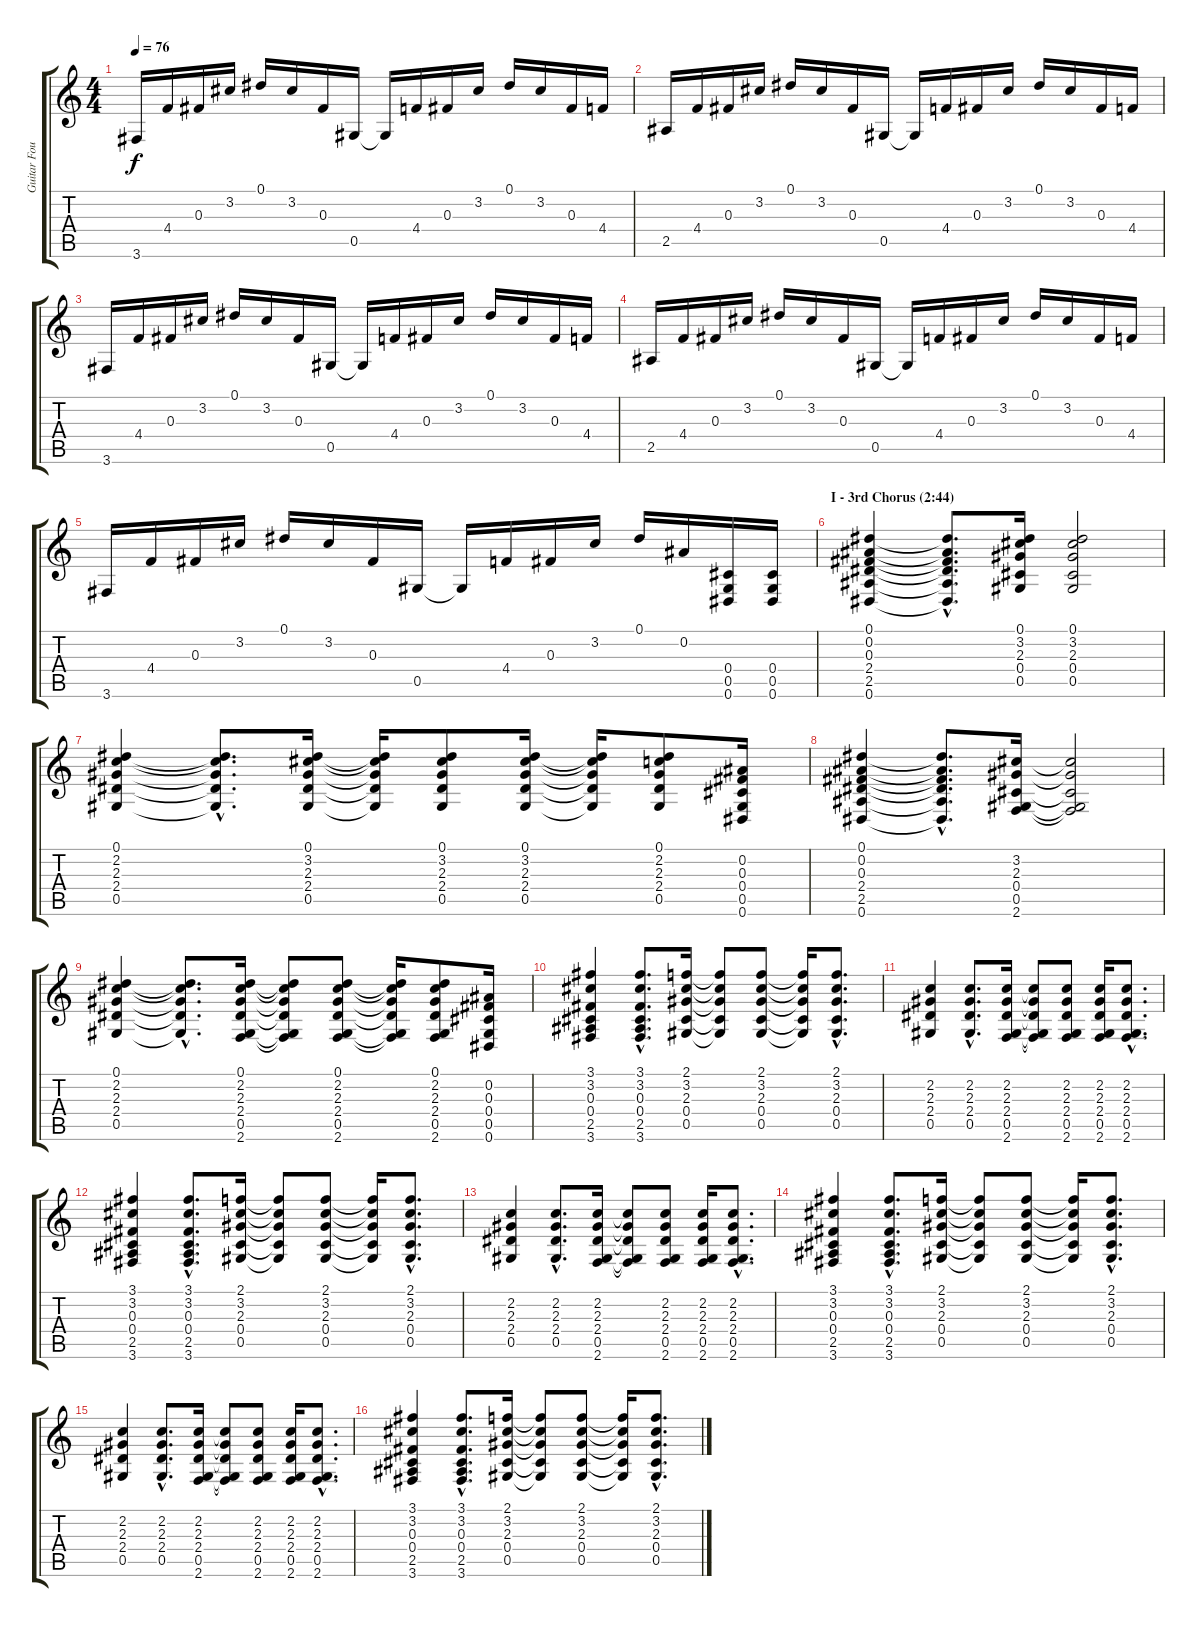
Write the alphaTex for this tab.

\track ("Guitar Four" "Guitar Fou") {instrument electricguitarclean}
\staff {score tabs}
\tuning (Eb4 Bb3 Gb3 Db3 Ab2 Eb2) {hide}
\ts (4 4)
\tempo 76
\clef g2
\ks c
3.6.16{dy f} 4.4.16 0.3.16 3.2.16 0.1.16 3.2.16 0.3.16 0.5.16 0.5{t}.16 4.4.16 0.3.16 3.2.16 0.1.16 3.2.16 0.3.16 4.4.16 |
2.5.16 4.4.16 0.3.16 3.2.16 0.1.16 3.2.16 0.3.16 0.5.16 0.5{t}.16 4.4.16 0.3.16 3.2.16 0.1.16 3.2.16 0.3.16 4.4.16 |
3.6.16 4.4.16 0.3.16 3.2.16 0.1.16 3.2.16 0.3.16 0.5.16 0.5{t}.16 4.4.16 0.3.16 3.2.16 0.1.16 3.2.16 0.3.16 4.4.16 |
2.5.16 4.4.16 0.3.16 3.2.16 0.1.16 3.2.16 0.3.16 0.5.16 0.5{t}.16 4.4.16 0.3.16 3.2.16 0.1.16 3.2.16 0.3.16 4.4.16 |
3.6.16 4.4.16 0.3.16 3.2.16 0.1.16 3.2.16 0.3.16 0.5.16 0.5{t}.16 4.4.16 0.3.16 3.2.16 0.1.16 0.2.16 (0.4 0.5 0.6).16 (0.4 0.5 0.6).16 |
\section ("" "I - 3rd Chorus (2:44)")
(0.1 0.2 0.3 2.4 2.5 0.6).4 (0.1{hac t} 0.2{hac t} 0.3{hac t} 2.4{hac t} 2.5{hac t} 0.6{hac t}).8{d} (0.1 3.2 2.3 0.4 0.5).16 (0.1 3.2 2.3 0.4 0.5).2 |
(0.1 2.2 2.3 2.4 0.5).4 (0.1{hac t} 2.2{hac t} 2.3{hac t} 2.4{hac t} 0.5{hac t}).8{d} (0.1 3.2 2.3 2.4 0.5).16 (0.1{t} 3.2{t} 2.3{t} 2.4{t} 0.5{t}).16 (0.1 3.2 2.3 2.4 0.5).8 (0.1 3.2 2.3 2.4 0.5).16 (0.1{t} 3.2{t} 2.3{t} 2.4{t} 0.5{t}).16 (0.1 2.2 2.3 2.4 0.5).8 (0.2 0.3 0.4 0.5 0.6).16 |
(0.1 0.2 0.3 2.4 2.5 0.6).4 (0.1{hac t} 0.2{hac t} 0.3{hac t} 2.4{hac t} 2.5{hac t} 0.6{hac t}).8{d} (3.2 2.3 0.4 0.5 2.6).16 (3.2{t} 2.3{t} 0.4{t} 0.5{t} 2.6{t}).2 |
(0.1 2.2 2.3 2.4 0.5).4 (0.1{hac t} 2.2{hac t} 2.3{hac t} 2.4{hac t} 0.5{hac t}).8{d} (0.1 2.2 2.3 2.4 0.5 2.6).16 (0.1{t} 2.2{t} 2.3{t} 2.4{t} 0.5{t} 2.6{t}).8 (0.1 2.2 2.3 2.4 0.5 2.6).8 (0.1{t} 2.2{t} 2.3{t} 2.4{t} 0.5{t} 2.6{t}).16 (0.1 2.2 2.3 2.4 0.5 2.6).8 (0.2 0.3 0.4 0.5 0.6).16 |
(3.1 3.2 0.3 0.4 2.5 3.6).4 (3.1{hac} 3.2{hac} 0.3{hac} 0.4{hac} 2.5{hac} 3.6{hac}).8{d} (2.1 3.2 2.3 0.4 0.5).16 (2.1{t} 3.2{t} 2.3{t} 0.4{t} 0.5{t}).8 (2.1 3.2 2.3 0.4 0.5).8 (2.1{t} 3.2{t} 2.3{t} 0.4{t} 0.5{t}).16 (2.1{hac} 3.2{hac} 2.3{hac} 0.4{hac} 0.5{hac}).8{d} |
(2.2 2.3 2.4 0.5).4 (2.2{hac} 2.3{hac} 2.4{hac} 0.5{hac}).8{d} (2.2 2.3 2.4 0.5 2.6).16 (2.2{t} 2.3{t} 2.4{t} 0.5{t} 2.6{t}).8 (2.2 2.3 2.4 0.5 2.6).8 (2.2 2.3 2.4 0.5 2.6).16 (2.2{hac} 2.3{hac} 2.4{hac} 0.5{hac} 2.6{hac}).8{d} |
(3.1 3.2 0.3 0.4 2.5 3.6).4 (3.1{hac} 3.2{hac} 0.3{hac} 0.4{hac} 2.5{hac} 3.6{hac}).8{d} (2.1 3.2 2.3 0.4 0.5).16 (2.1{t} 3.2{t} 2.3{t} 0.4{t} 0.5{t}).8 (2.1 3.2 2.3 0.4 0.5).8 (2.1{t} 3.2{t} 2.3{t} 0.4{t} 0.5{t}).16 (2.1{hac} 3.2{hac} 2.3{hac} 0.4{hac} 0.5{hac}).8{d} |
(2.2 2.3 2.4 0.5).4 (2.2{hac} 2.3{hac} 2.4{hac} 0.5{hac}).8{d} (2.2 2.3 2.4 0.5 2.6).16 (2.2{t} 2.3{t} 2.4{t} 0.5{t} 2.6{t}).8 (2.2 2.3 2.4 0.5 2.6).8 (2.2 2.3 2.4 0.5 2.6).16 (2.2{hac} 2.3{hac} 2.4{hac} 0.5{hac} 2.6{hac}).8{d} |
(3.1 3.2 0.3 0.4 2.5 3.6).4 (3.1{hac} 3.2{hac} 0.3{hac} 0.4{hac} 2.5{hac} 3.6{hac}).8{d} (2.1 3.2 2.3 0.4 0.5).16 (2.1{t} 3.2{t} 2.3{t} 0.4{t} 0.5{t}).8 (2.1 3.2 2.3 0.4 0.5).8 (2.1{t} 3.2{t} 2.3{t} 0.4{t} 0.5{t}).16 (2.1{hac} 3.2{hac} 2.3{hac} 0.4{hac} 0.5{hac}).8{d} |
(2.2 2.3 2.4 0.5).4 (2.2{hac} 2.3{hac} 2.4{hac} 0.5{hac}).8{d} (2.2 2.3 2.4 0.5 2.6).16 (2.2{t} 2.3{t} 2.4{t} 0.5{t} 2.6{t}).8 (2.2 2.3 2.4 0.5 2.6).8 (2.2 2.3 2.4 0.5 2.6).16 (2.2{hac} 2.3{hac} 2.4{hac} 0.5{hac} 2.6{hac}).8{d} |
(3.1 3.2 0.3 0.4 2.5 3.6).4 (3.1{hac} 3.2{hac} 0.3{hac} 0.4{hac} 2.5{hac} 3.6{hac}).8{d} (2.1 3.2 2.3 0.4 0.5).16 (2.1{t} 3.2{t} 2.3{t} 0.4{t} 0.5{t}).8 (2.1 3.2 2.3 0.4 0.5).8 (2.1{t} 3.2{t} 2.3{t} 0.4{t} 0.5{t}).16 (2.1{hac} 3.2{hac} 2.3{hac} 0.4{hac} 0.5{hac}).8{d}
